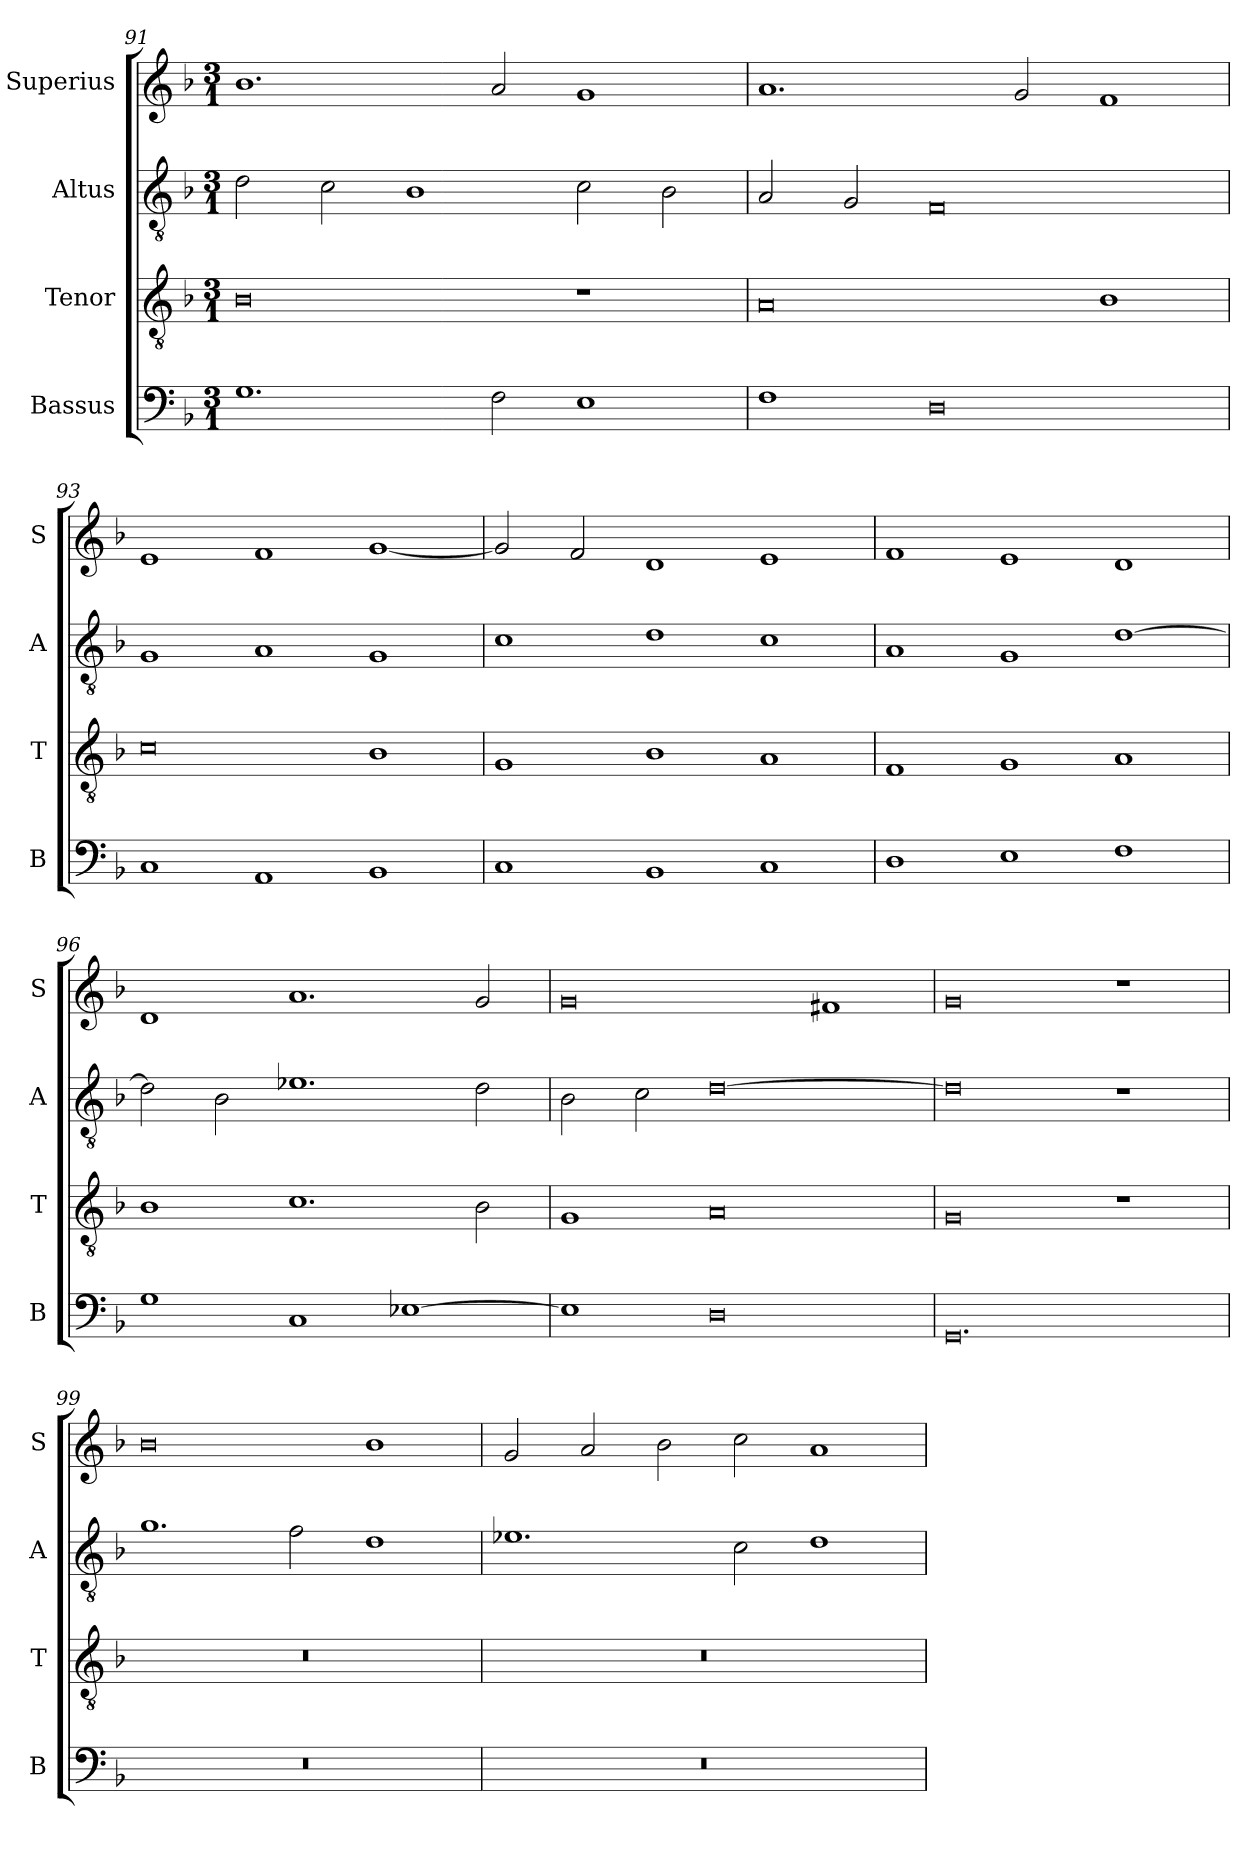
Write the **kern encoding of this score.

**kern	**kern	**kern	**kern
*part4	*part3	*part2	*part1
*staff4	*staff3	*staff2	*staff1
*I"Bassus	*I"Tenor	*I"Altus	*I"Superius
*I'B	*I'T	*I'A	*I'S
*clefF4	*clefGv2	*clefGv2	*clefG2
*k[b-]	*k[b-]	*k[b-]	*k[b-]
*M3/1	*M3/1	*M3/1	*M3/1
=91	=91	=91	=91
1.G	0B-	2d\	1.b-
.	.	2c\	.
.	.	1B-	.
2F\	.	.	2a/
1E	1r	2c\	1g
.	.	2B-\	.
=92	=92	=92	=92
1F	0A	2A/	1.a
.	.	2G/	.
0D	.	0F	.
.	.	.	2g/
.	1B-	.	1f
=93	=93	=93	=93
1C	0c	1G	1e
1AA	.	1A	1f
1BB-	1B-	1G	[1g
=94	=94	=94	=94
1C	1G	1c	2g/]
.	.	.	2f/
1BB-	1B-	1d	1d
1C	1A	1c	1e
=95	=95	=95	=95
1D	1F	1A	1f
1E	1G	1G	1e
1F	1A	[1d	1d
=96	=96	=96	=96
1G	1B-	2d\]	1d
.	.	2B-\	.
1C	1.c	1.e-X	1.a
[1E-X	.	.	.
.	2B-\	2d\	2g/
=97	=97	=97	=97
1E-]	1G	2B-\	0g
.	.	2c\	.
0D	0A	[0d	.
.	.	.	1f#X
=98	=98	=98	=98
0.GG	0G	0d]	0g
.	1r	1r	1r
=99	=99	=99	=99
0.r	0.r	1.g	0b-
.	.	2f\	.
.	.	1d	1b-
=100	=100	=100	=100
0.r	0.r	1.e-X	2g/
.	.	.	2a/
.	.	.	2b-\
.	.	2c\	2cc\
.	.	1d	1a
=	=	=	=
*-	*-	*-	*-
